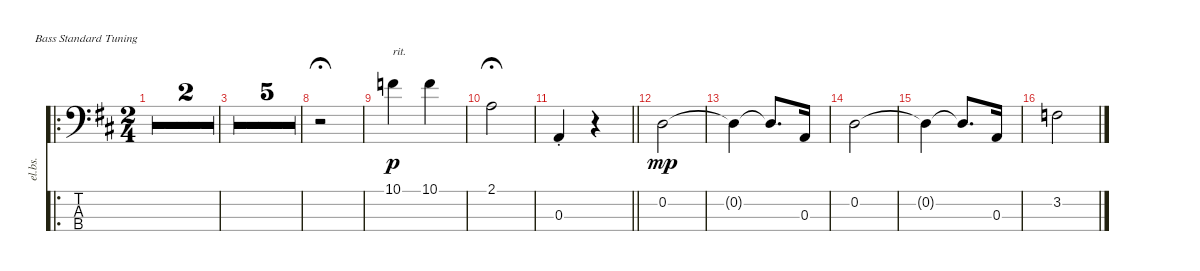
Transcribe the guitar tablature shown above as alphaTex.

\defaultSystemsLayout 4
\bracketExtendMode nobrackets
\track ("Electric Bass" "el.bs.") {defaultSystemsLayout 6 multiBarRest instrument electricbassfinger}
\staff {score tabs}
\tuning (G2 D2 A1 E1)
\ro
\ts (2 4)
\beaming (8 2 2)
\tempo (116 "Excitedly Dainty")
\clef f4
\ks d
r.2{dy p instrument electricbassfinger beam Down} |
\rc 2
r.2{beam Down} |
r.2{txt "(vocal)" beam Down} |
r.2{beam Down} |
r.2{beam Down} |
r.2{beam Down} |
r.2{beam Down} |
r.2{fermata (medium 0.5) beam Down} |
10.1{acc forcenatural}.4{txt "rit." beam Down} 10.1{acc forcenatural}.4{beam Down} |
2.1{acc forcenatural}.2{fermata (medium 0.5) beam Down} |
\barLineRight lightlight
0.3{st acc forcenatural}.4{beam Up} r.4{beam Down} |
0.2{acc forcenatural}.2{dy mp beam Down} |
0.2{t acc forcenatural}.4{beam Down} 0.2{t acc forcenatural}.8{d beam Up} 0.3{acc forcenatural}.16{beam Up} |
0.2{acc forcenatural}.2{beam Down} |
0.2{t acc forcenatural}.4{beam Down} 0.2{t acc forcenatural}.8{d beam Up} 0.3{acc forcenatural}.16{beam Up} |
3.2{acc forcenatural}.2{beam Down}
